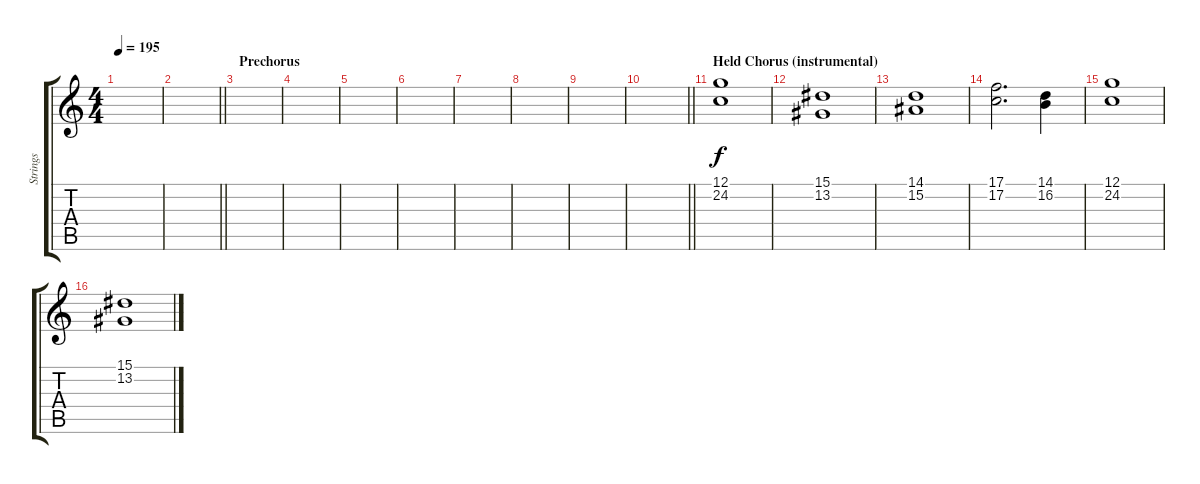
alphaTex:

\track ("Strings" "Strings") {instrument stringensemble1}
\staff {score tabs}
\tuning (C4 G3 Eb3 Bb2 F2 C2) {hide}
\ts (4 4)
\tempo 195
\clef g2
\ks c
|
\barLineRight lightlight
|
\section ("" "Prechorus")
|
|
|
|
|
|
|
\barLineRight lightlight
|
\section ("" "Held Chorus (instrumental)")
(12.1 24.2).1 |
(15.1 13.2).1 |
(14.1 15.2).1 |
(17.1 17.2).2{d} (14.1 16.2).4 |
(12.1 24.2).1 |
(15.1 13.2).1
